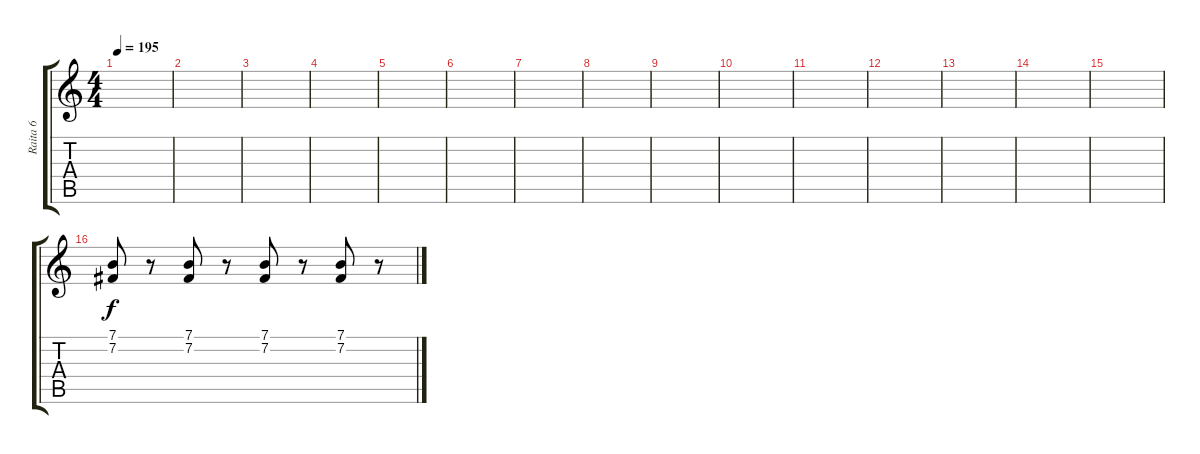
\track ("Raita 6" "Raita 6") {instrument brasssection}
\staff {score tabs}
\tuning (E4 B3 G3 D3 A2 E2) {hide}
\ts (4 4)
\tempo 195
\clef g2
\ks c
|
|
|
|
|
|
|
|
|
|
|
|
|
|
|
(7.1 7.2).8 r.8 (7.1 7.2).8 r.8 (7.1 7.2).8 r.8 (7.1 7.2).8 r.8
